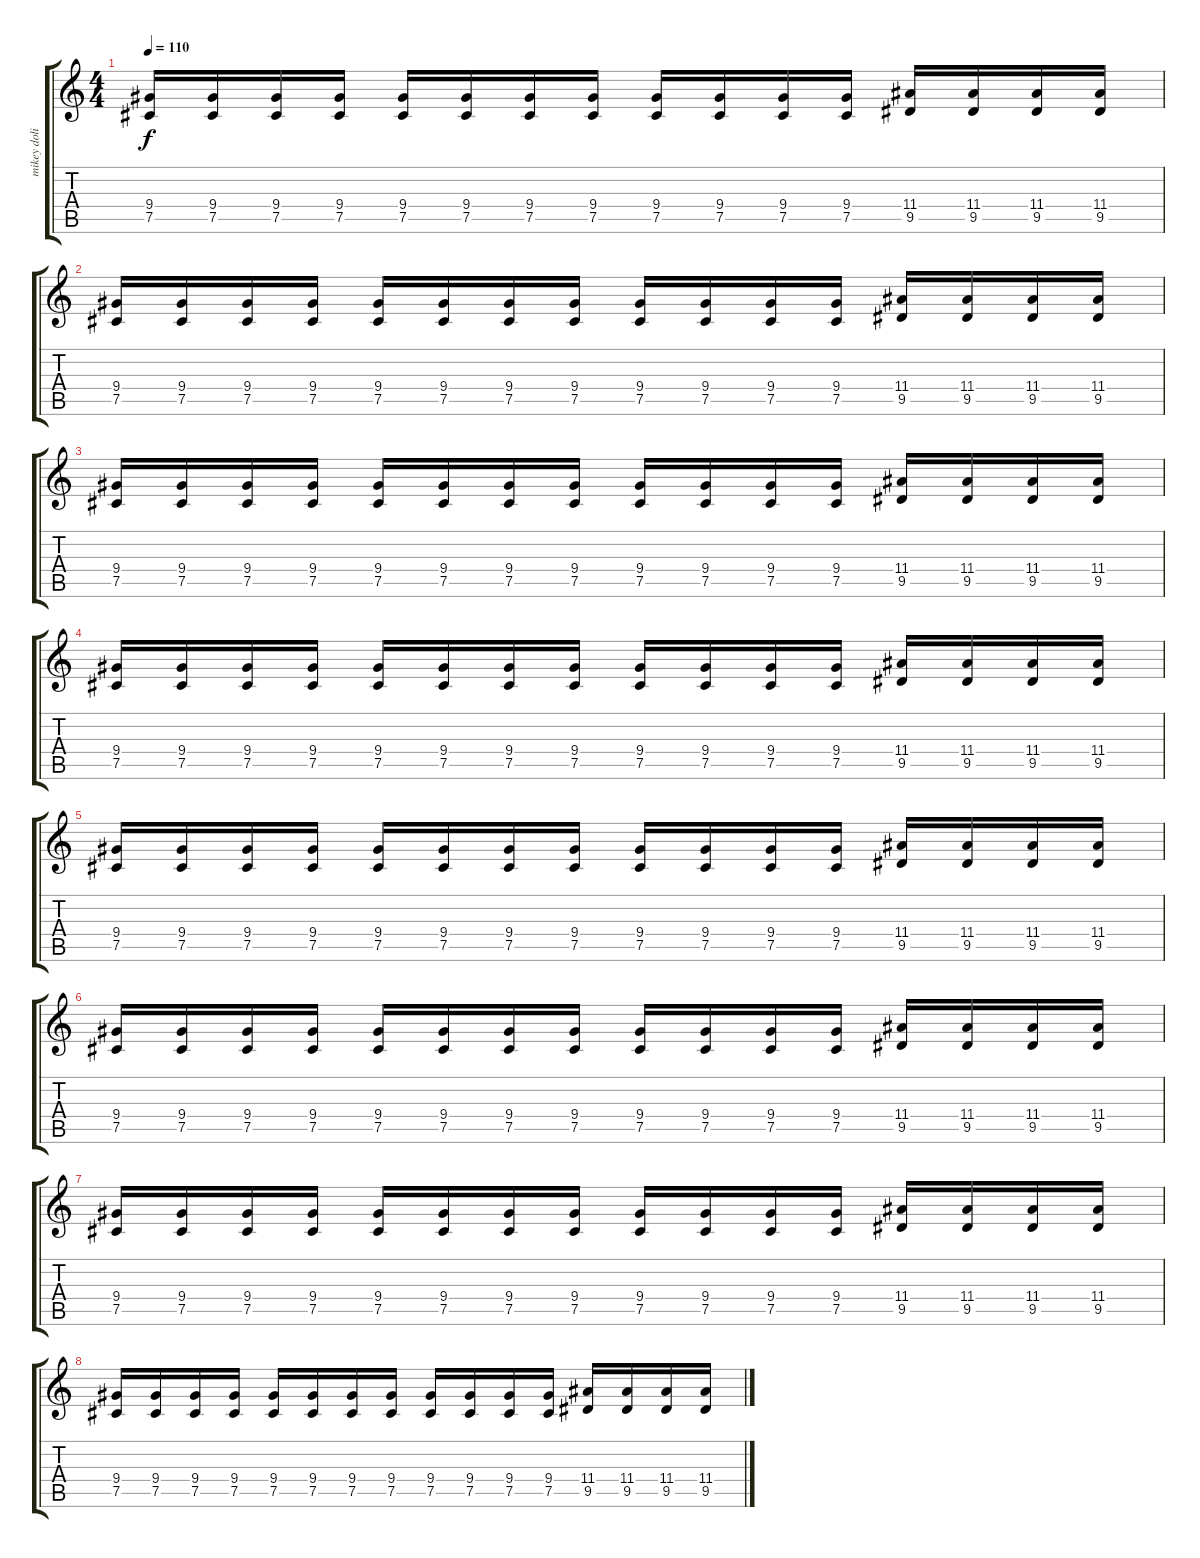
\track ("mikey doling" "mikey doli") {instrument distortionguitar}
\staff {score tabs}
\tuning (Db4 Ab3 E3 B2 Gb2 B1) {hide}
\ts (4 4)
\tempo 110
\clef g2
\ks c
(9.4 7.5).16{dy f} (9.4 7.5).16 (9.4 7.5).16 (9.4 7.5).16 (9.4 7.5).16 (9.4 7.5).16 (9.4 7.5).16 (9.4 7.5).16 (9.4 7.5).16 (9.4 7.5).16 (9.4 7.5).16 (9.4 7.5).16 (11.4 9.5).16 (11.4 9.5).16 (11.4 9.5).16 (11.4 9.5).16 |
(9.4 7.5).16 (9.4 7.5).16 (9.4 7.5).16 (9.4 7.5).16 (9.4 7.5).16 (9.4 7.5).16 (9.4 7.5).16 (9.4 7.5).16 (9.4 7.5).16 (9.4 7.5).16 (9.4 7.5).16 (9.4 7.5).16 (11.4 9.5).16 (11.4 9.5).16 (11.4 9.5).16 (11.4 9.5).16 |
(9.4 7.5).16 (9.4 7.5).16 (9.4 7.5).16 (9.4 7.5).16 (9.4 7.5).16 (9.4 7.5).16 (9.4 7.5).16 (9.4 7.5).16 (9.4 7.5).16 (9.4 7.5).16 (9.4 7.5).16 (9.4 7.5).16 (11.4 9.5).16 (11.4 9.5).16 (11.4 9.5).16 (11.4 9.5).16 |
(9.4 7.5).16 (9.4 7.5).16 (9.4 7.5).16 (9.4 7.5).16 (9.4 7.5).16 (9.4 7.5).16 (9.4 7.5).16 (9.4 7.5).16 (9.4 7.5).16 (9.4 7.5).16 (9.4 7.5).16 (9.4 7.5).16 (11.4 9.5).16 (11.4 9.5).16 (11.4 9.5).16 (11.4 9.5).16 |
(9.4 7.5).16 (9.4 7.5).16 (9.4 7.5).16 (9.4 7.5).16 (9.4 7.5).16 (9.4 7.5).16 (9.4 7.5).16 (9.4 7.5).16 (9.4 7.5).16 (9.4 7.5).16 (9.4 7.5).16 (9.4 7.5).16 (11.4 9.5).16 (11.4 9.5).16 (11.4 9.5).16 (11.4 9.5).16 |
(9.4 7.5).16 (9.4 7.5).16 (9.4 7.5).16 (9.4 7.5).16 (9.4 7.5).16 (9.4 7.5).16 (9.4 7.5).16 (9.4 7.5).16 (9.4 7.5).16 (9.4 7.5).16 (9.4 7.5).16 (9.4 7.5).16 (11.4 9.5).16 (11.4 9.5).16 (11.4 9.5).16 (11.4 9.5).16 |
(9.4 7.5).16 (9.4 7.5).16 (9.4 7.5).16 (9.4 7.5).16 (9.4 7.5).16 (9.4 7.5).16 (9.4 7.5).16 (9.4 7.5).16 (9.4 7.5).16 (9.4 7.5).16 (9.4 7.5).16 (9.4 7.5).16 (11.4 9.5).16 (11.4 9.5).16 (11.4 9.5).16 (11.4 9.5).16 |
(9.4 7.5).16 (9.4 7.5).16 (9.4 7.5).16 (9.4 7.5).16 (9.4 7.5).16 (9.4 7.5).16 (9.4 7.5).16 (9.4 7.5).16 (9.4 7.5).16 (9.4 7.5).16 (9.4 7.5).16 (9.4 7.5).16 (11.4 9.5).16 (11.4 9.5).16 (11.4 9.5).16 (11.4 9.5).16
